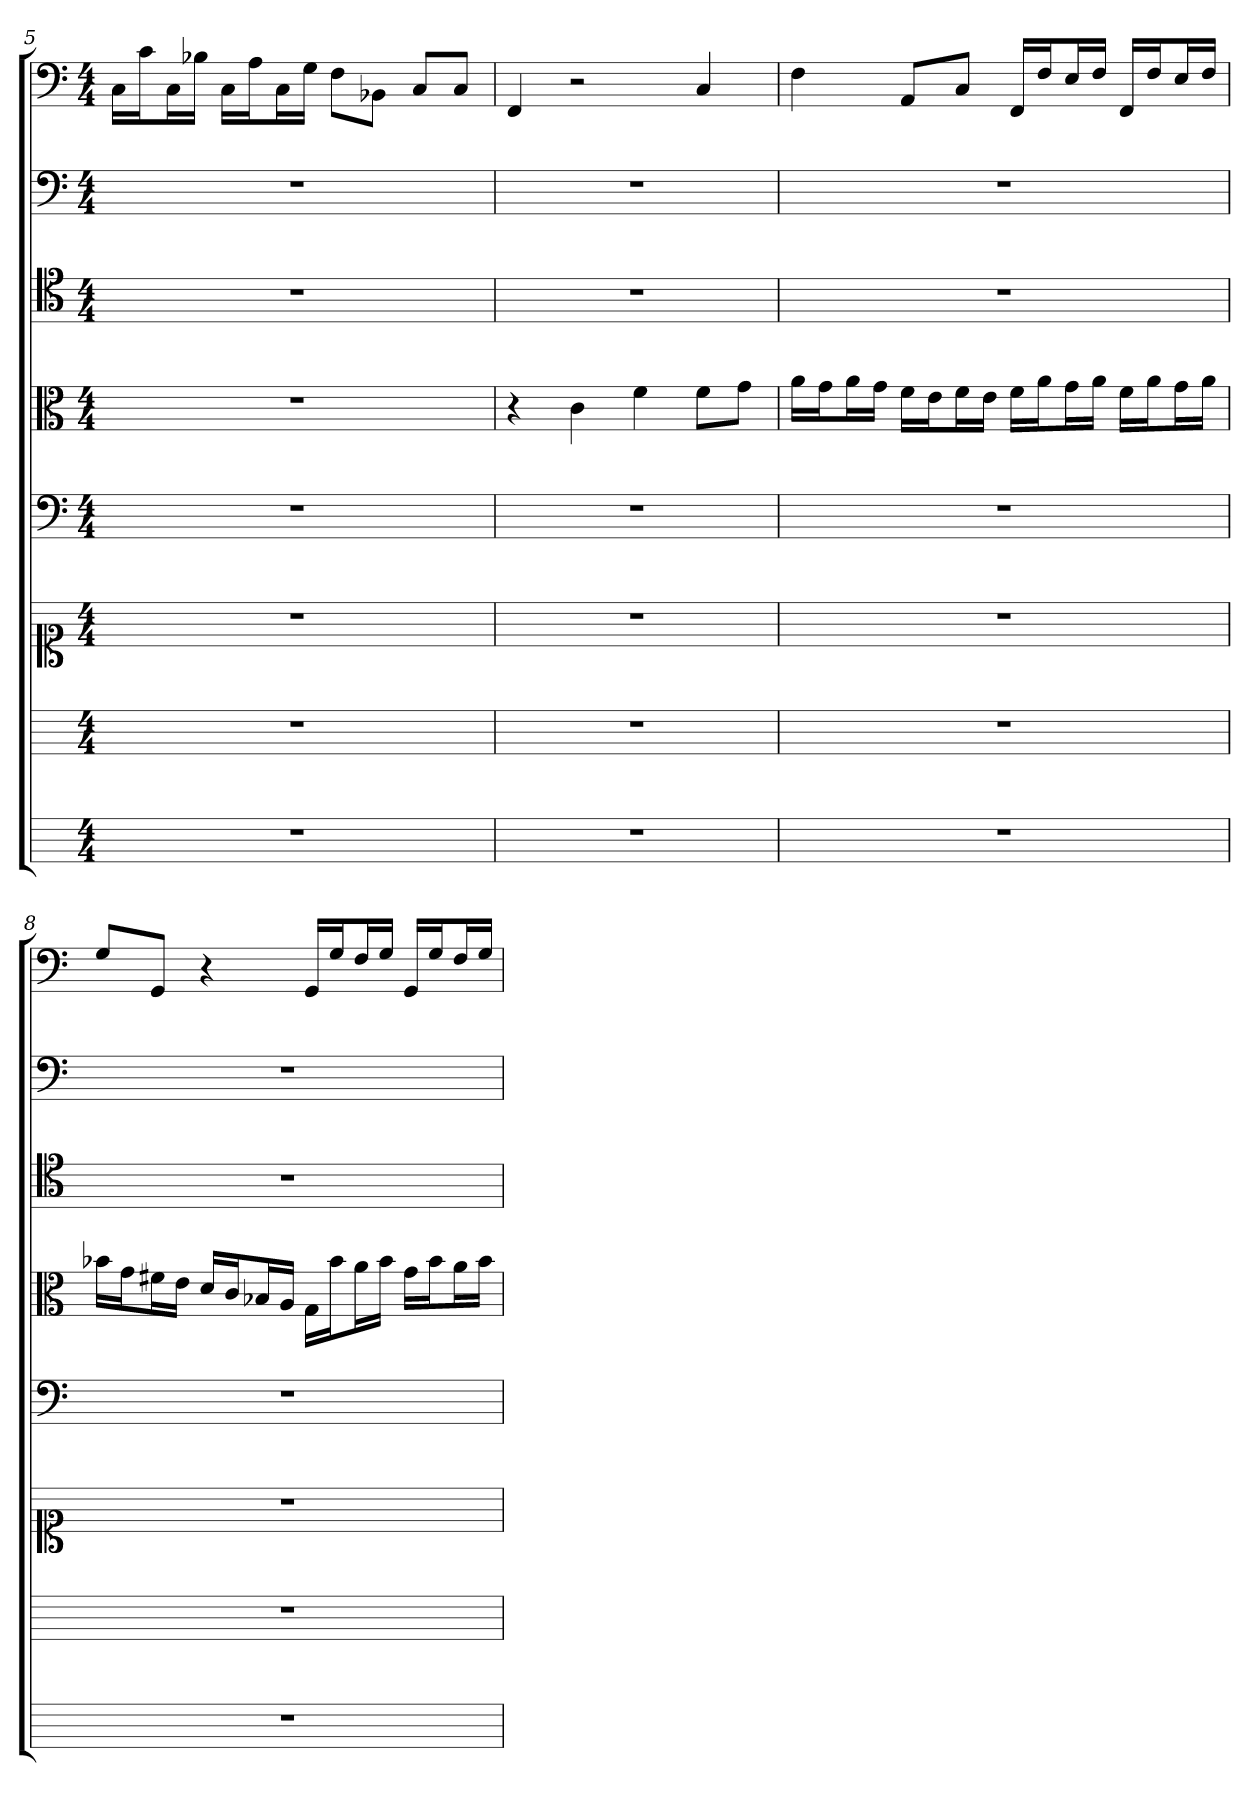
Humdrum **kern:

**kern	**kern	**kern	**kern	**kern	**kern	**kern	**kern
*part8	*part7	*part6	*part5	*part4	*part3	*part2	*part1
*staff8	*staff7	*staff6	*staff5	*staff4	*staff3	*staff2	*staff1
*	*	*clefC1	*clefF4	*clefC3	*clefC4	*clefF4	*clefF4
*k[]	*k[]	*k[]	*k[]	*k[]	*k[]	*k[]	*k[]
*C:	*C:	*C:	*C:	*C:	*C:	*C:	*C:
*M4/4	*M4/4	*M4/4	*M4/4	*M4/4	*M4/4	*M4/4	*M4/4
=5	=5	=5	=5	=5	=5	=5	=5
1r	1r	1r	1r	1r	1r	1r	16C\LL
.	.	.	.	.	.	.	16c\J
.	.	.	.	.	.	.	16C\L
.	.	.	.	.	.	.	16B-X\JJ
.	.	.	.	.	.	.	16C\LL
.	.	.	.	.	.	.	16A\J
.	.	.	.	.	.	.	16C\L
.	.	.	.	.	.	.	16G\JJ
.	.	.	.	.	.	.	8F\L
.	.	.	.	.	.	.	8BB-X\J
.	.	.	.	.	.	.	8C/L
.	.	.	.	.	.	.	8C/J
=6	=6	=6	=6	=6	=6	=6	=6
1r	1r	1r	1r	4r	1r	1r	4FF
.	.	.	.	4c	.	.	2r
.	.	.	.	4f	.	.	.
.	.	.	.	8f\L	.	.	4C
.	.	.	.	8g\J	.	.	.
=7	=7	=7	=7	=7	=7	=7	=7
1r	1r	1r	1r	16a\LL	1r	1r	4F
.	.	.	.	16g\J	.	.	.
.	.	.	.	16a\L	.	.	.
.	.	.	.	16g\JJ	.	.	.
.	.	.	.	16f\LL	.	.	8AA/L
.	.	.	.	16e\J	.	.	.
.	.	.	.	16f\L	.	.	8C/J
.	.	.	.	16e\JJ	.	.	.
.	.	.	.	16f\LL	.	.	16FF/LL
.	.	.	.	16a\J	.	.	16F/J
.	.	.	.	16g\L	.	.	16E/L
.	.	.	.	16a\JJ	.	.	16F/JJ
.	.	.	.	16f\LL	.	.	16FF/LL
.	.	.	.	16a\J	.	.	16F/J
.	.	.	.	16g\L	.	.	16E/L
.	.	.	.	16a\JJ	.	.	16F/JJ
=8	=8	=8	=8	=8	=8	=8	=8
1r	1r	1r	1r	16b-X\LL	1r	1r	8G/L
.	.	.	.	16g\J	.	.	.
.	.	.	.	16f#X\L	.	.	8GG/J
.	.	.	.	16e\JJ	.	.	.
.	.	.	.	16d/LL	.	.	4r
.	.	.	.	16c/J	.	.	.
.	.	.	.	16B-X/L	.	.	.
.	.	.	.	16A/JJ	.	.	.
.	.	.	.	16G\LL	.	.	16GG/LL
.	.	.	.	16b-\J	.	.	16G/J
.	.	.	.	16a\L	.	.	16F/L
.	.	.	.	16b-\JJ	.	.	16G/JJ
.	.	.	.	16g\LL	.	.	16GG/LL
.	.	.	.	16b-\J	.	.	16G/J
.	.	.	.	16a\L	.	.	16F/L
.	.	.	.	16b-\JJ	.	.	16G/JJ
=	=	=	=	=	=	=	=
*-	*-	*-	*-	*-	*-	*-	*-
